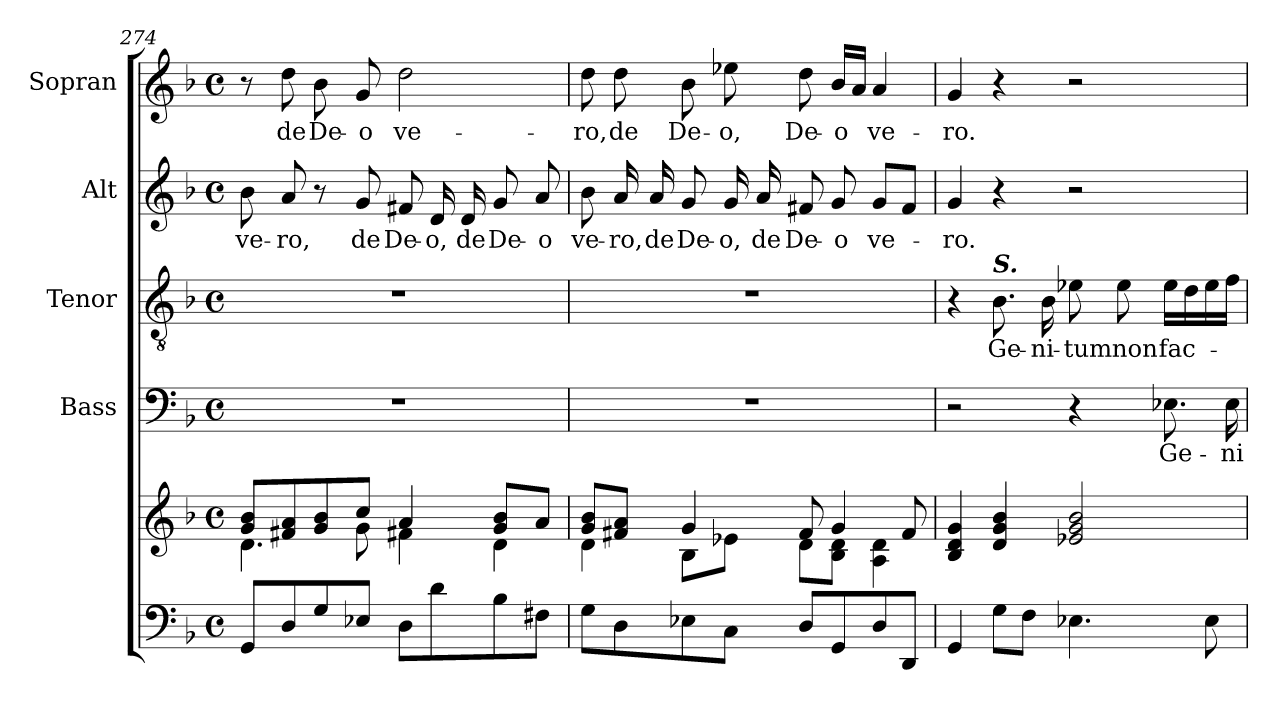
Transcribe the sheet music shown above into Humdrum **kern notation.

**kern	**kern	**kern	**text	**kern	**text	**kern	**text	**kern	**text
*part5	*part5	*part4	*part4	*part3	*part3	*part2	*part2	*part1	*part1
*staff6	*staff5	*staff4	*staff4	*staff3	*staff3	*staff2	*staff2	*staff1	*staff1
*	*	*I"Bass	*	*I"Tenor	*	*I"Alt	*	*I"Sopran	*
*	*	*I'B.	*	*I'T.	*	*I'A.	*	*I'S.	*
!!LO:PB:g=z
*clefF4	*clefG2	*clefF4	*	*clefGv2	*	*clefG2	*	*clefG2	*
*k[b-]	*k[b-]	*k[b-]	*	*k[b-]	*	*k[b-]	*	*k[b-]	*
*F:	*F:	*F:	*	*F:	*	*F:	*	*F:	*
*M4/4	*M4/4	*M4/4	*	*M4/4	*	*M4/4	*	*M4/4	*
*met(c)	*met(c)	*met(c)	*	*met(c)	*	*met(c)	*	*met(c)	*
=274	=274	=274	=274	=274	=274	=274	=274	=274	=274
*	*^	*	*	*	*	*	*	*	*
!	!	!	!	!	!	!	!	!LO:LY:b	!	!
8GG/L	8g/ 8b-/L	4.d\	1r	.	1r	.	8b-\	ve-	8r	.
!	!	!	!	!	!	!	!	!LO:LY:b	!	!LO:LY:b
8D/	8f#X/ 8a/	.	.	.	.	.	8a/	-ro,	8dd\	de
!	!	!	!	!	!	!	!	!	!	!LO:LY:b
8G/	8g/ 8b-/	.	.	.	.	.	8r	.	8b-\	De-
!	!	!	!	!	!	!	!	!LO:LY:b	!	!LO:LY:b
8E-X/J	8cc/J	8g\	.	.	.	.	8g/	de	8g/	-o
!	!	!	!	!	!	!	!	!LO:LY:b	!	!LO:LY:b
8D\L	4a/	4f#X\	.	.	.	.	8f#X/	De-	2dd\	ve-
!	!	!	!	!	!	!	!	!LO:LY:b	!	!
8d\	.	.	.	.	.	.	16d/	-o,	.	.
!	!	!	!	!	!	!	!	!LO:LY:b	!	!
.	.	.	.	.	.	.	16d/	de	.	.
!	!	!	!	!	!	!	!	!LO:LY:b	!	!
8B-\	8g/ 8b-/L	4d\	.	.	.	.	8g/	De-	.	.
!	!	!	!	!	!	!	!	!LO:LY:b	!	!
8F#X\J	8a/J	.	.	.	.	.	8a/	-o	.	.
=275	=275	=275	=275	=275	=275	=275	=275	=275	=275	=275
!	!	!	!	!	!	!	!	!LO:LY:b	!	!LO:LY:b
8G\L	8g/ 8b-/L	4d\	1r	.	1r	.	8b-\	ve-	8dd\	-ro,
!	!	!	!	!	!	!	!	!LO:LY:b	!	!LO:LY:b
8D\	8f#X/ 8a/J	.	.	.	.	.	16a/	-ro,	8dd\	de
!	!	!	!	!	!	!	!	!LO:LY:b	!	!
.	.	.	.	.	.	.	16a/	de	.	.
!	!	!	!	!	!	!	!	!LO:LY:b	!	!LO:LY:b
8E-X\	4g/	8B-\L	.	.	.	.	8g/	De-	8b-\	De-
!	!	!	!	!	!	!	!	!LO:LY:b	!	!LO:LY:b
8C\J	.	8e-X\J	.	.	.	.	16g/	-o,	8ee-X\	-o,
!	!	!	!	!	!	!	!	!LO:LY:b	!	!
.	.	.	.	.	.	.	16a/	de	.	.
!	!	!	!	!	!	!	!	!LO:LY:b	!	!LO:LY:b
8D/L	8f#/	8d\L	.	.	.	.	8f#X/	De-	8dd\	De-
!	!	!	!	!	!	!	!	!LO:LY:b	!	!LO:LY:b
8GG/	4g/	8B-\ 8d\J	.	.	.	.	8g/	-o	16b-/LL	-o
.	.	.	.	.	.	.	.	.	16a/JJ	.
!	!	!	!	!	!	!	!	!LO:LY:b	!	!LO:LY:b
8D/	.	4A\ 4d\	.	.	.	.	8g/L	ve-	4a/	ve-
8DD/J	8f#/	.	.	.	.	.	8f#/J	.	.	.
*	*v	*v	*	*	*	*	*	*	*	*
=276	=276	=276	=276	=276	=276	=276	=276	=276	=276
!	!	!	!	!	!	!	!LO:LY:b	!	!LO:LY:b
4GG/	4B-/ 4d/ 4g/	2r	.	4r	.	4g/	-ro.	4g/	-ro.
!	!	!	!	!LO:TX:a:Bi:t=S.	!	!	!	!	!
!	!	!	!	!	!LO:LY:b	!	!	!	!
8G\L	4d/ 4g/ 4b-/	.	.	8.B-\	Ge-	4r	.	4r	.
8F\J	.	.	.	.	.	.	.	.	.
!	!	!	!	!	!LO:LY:b	!	!	!	!
.	.	.	.	16B-\	-ni-	.	.	.	.
!	!	!	!	!	!LO:LY:b	!	!	!	!
4.E-X\	2e-X/ 2g/ 2b-/	4r	.	8e-X\	-tum	2r	.	2r	.
!	!	!	!	!	!LO:LY:b	!	!	!	!
.	.	.	.	8e-\	non	.	.	.	.
!	!	!	!LO:LY:b	!	!LO:LY:b	!	!	!	!
.	.	8.E-X\	Ge-	16e-\LL	fac-	.	.	.	.
.	.	.	.	16d\	.	.	.	.	.
8E-\	.	.	.	16e-\	.	.	.	.	.
!	!	!	!LO:LY:b	!	!	!	!	!	!
.	.	16E-\	-ni-	16f\JJ	.	.	.	.	.
=	=	=	=	=	=	=	=	=	=
*-	*-	*-	*-	*-	*-	*-	*-	*-	*-
